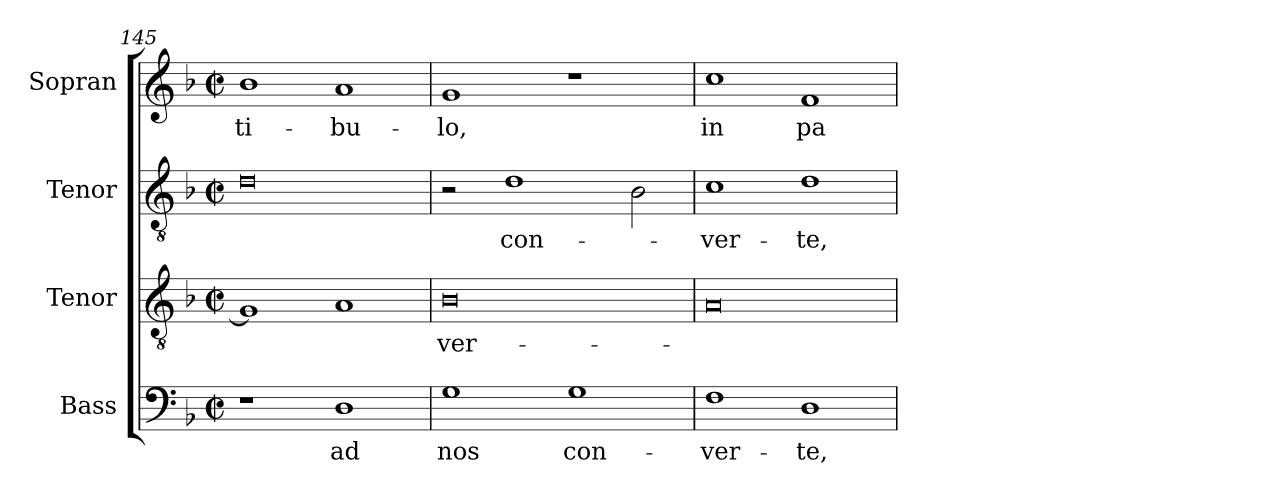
**kern	**text	**kern	**text	**kern	**text	**kern	**text
*part4	*part4	*part3	*part3	*part2	*part2	*part1	*part1
*staff4	*staff4	*staff3	*staff3	*staff2	*staff2	*staff1	*staff1
*I"Bass	*	*I"Tenor	*	*I"Tenor	*	*I"Sopran	*
*	*	*I'Tenor	*	*	*	*	*
*clefF4	*	*clefGv2	*	*clefGv2	*	*clefG2	*
*	*	*ITrd7c12	*	*ITrd7c12	*	*	*
*k[b-]	*	*k[b-]	*	*k[b-]	*	*k[b-]	*
*F:	*	*F:	*	*F:	*	*F:	*
*M2/2	*	*M2/2	*	*M2/2	*	*M2/2	*
*met(c|)	*	*met(c|)	*	*met(c|)	*	*met(c|)	*
=145	=145	=145	=145	=145	=145	=145	=145
!	!	!	!	!	!	!	!LO:LY:b:color=#000000
1r	.	1GGi]	.	0Di	.	1b-i	-ti-
!	!LO:LY:b:color=#000000	!	!	!	!	!	!
!	!	!	!	!	!	!	!LO:LY:b:color=#000000
1Di	ad	1AAi	.	.	.	1ai	-bu-
=146	=146	=146	=146	=146	=146	=146	=146
!	!LO:LY:b:color=#000000	!	!	!	!	!	!
!	!	!	!LO:LY:b:color=#000000	!	!	!	!
!	!	!	!	!	!	!	!LO:LY:b:color=#000000
1Gi	nos	0BB-i	-ver-	2r	.	1gi	-lo,
!	!	!	!	!	!LO:LY:b:color=#000000	!	!
.	.	.	.	1Di	con-	.	.
!	!LO:LY:b:color=#000000	!	!	!	!	!	!
1Gi	con-	.	.	.	.	1r	.
.	.	.	.	2BB-i\	.	.	.
!!LO:PB:g=z
=147	=147	=147	=147	=147	=147	=147	=147
!	!LO:LY:b:color=#000000	!	!	!	!	!	!
!	!	!	!	!	!LO:LY:b:color=#000000	!	!
!	!	!	!	!	!	!	!LO:LY:b:color=#000000
1Fi	-ver-	0AAi	.	1Ci	-ver-	1cci	in
!	!LO:LY:b:color=#000000	!	!	!	!	!	!
!	!	!	!	!	!LO:LY:b:color=#000000	!	!
!	!	!	!	!	!	!	!LO:LY:b:color=#000000
1Di	-te,	.	.	1Di	-te,	1fi	pa-
=	=	=	=	=	=	=	=
*-	*-	*-	*-	*-	*-	*-	*-
